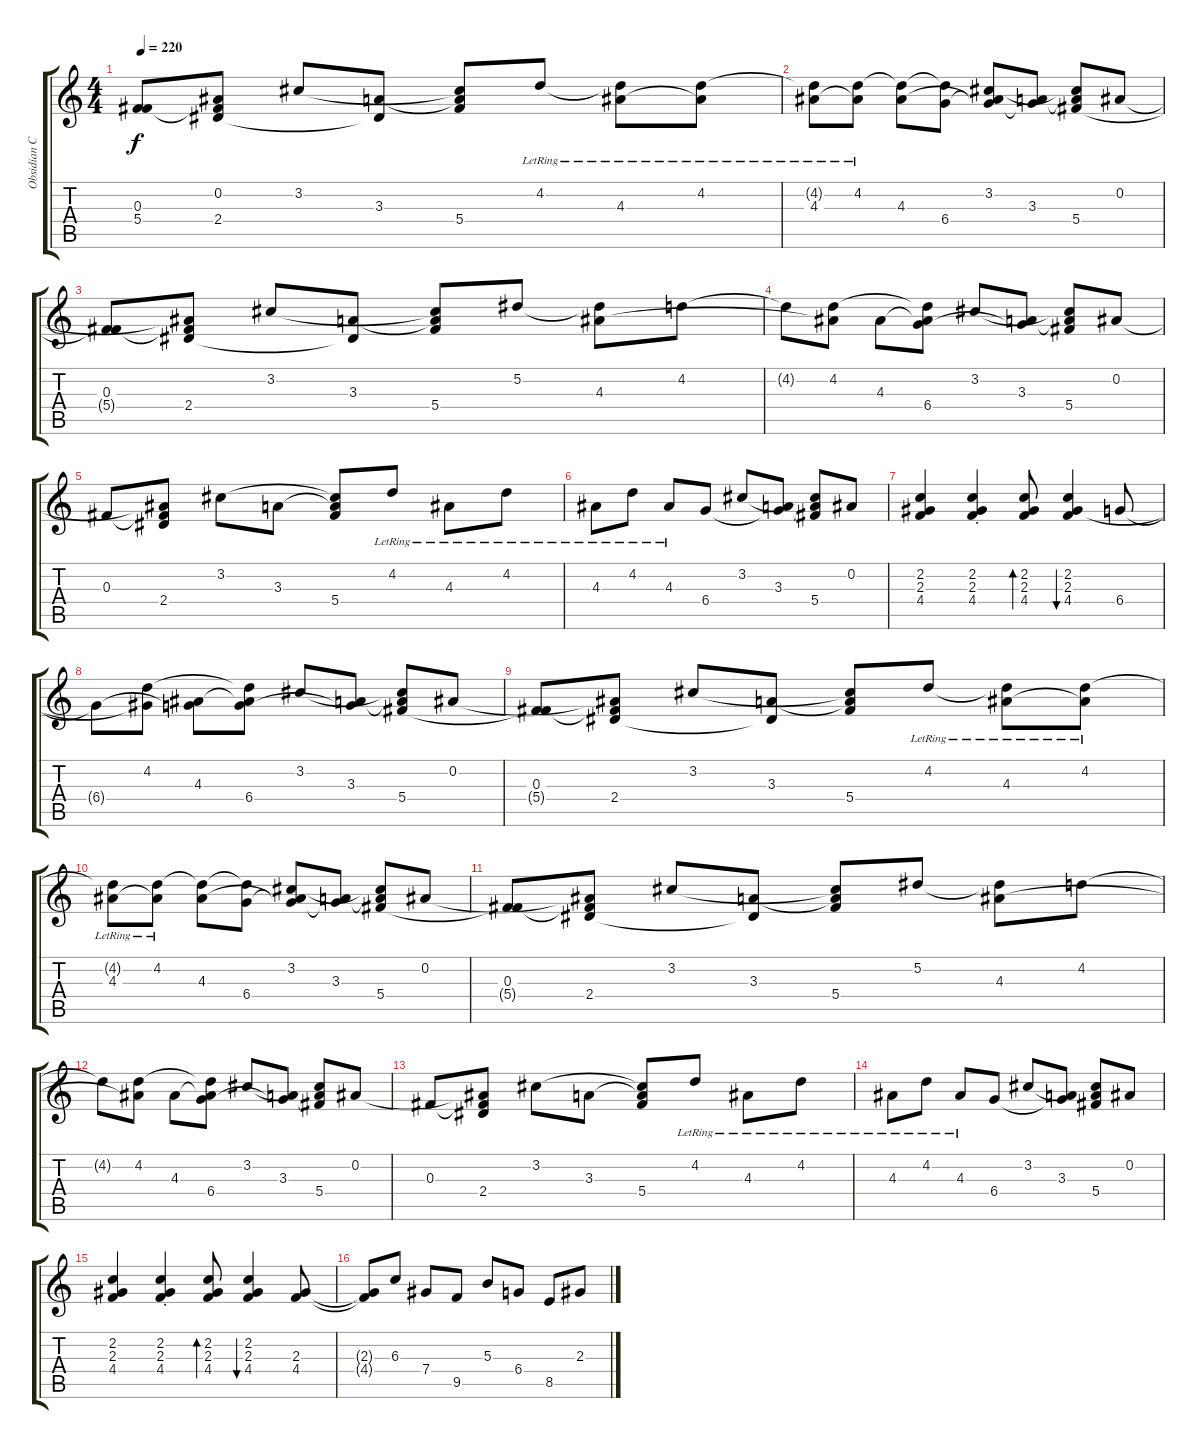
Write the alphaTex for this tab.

\track ("Obsidian C." "Obsidian C") {instrument distortionguitar}
\staff {score tabs}
\tuning (Eb4 Bb3 Gb3 Db3 Ab2 Eb2) {hide}
\ts (4 4)
\tempo 220
\clef g2
\ks c
(0.3 5.4{t}).8{dy f} (0.2{t} 0.3{t} 2.4).8 3.2.8 (3.3 2.4{t}).8 (3.2{t} 3.3{t} 5.4).8 4.2{lr}.8 (4.2{t} 4.3{lr}).8 (4.2{lr} 4.3{t}).8 |
(4.2{t} 4.3{lr}).8 (4.2{lr} 4.3{t}).8 (4.2{t} 4.3).8 (4.2{t} 6.4).8 (3.2 4.3{t} 6.4{t}).8 (3.3 6.4{t}).8 (3.2{t} 3.3{t} 5.4).8 0.2.8 |
(0.3 5.4{t}).8 (0.2{t} 0.3{t} 2.4).8 3.2.8 (3.3 2.4{t}).8 (3.2{t} 3.3{t} 5.4).8 5.2.8 (5.2{t} 4.3).8 4.2.8 |
4.2{t}.8 (4.2 4.3{t}).8 4.3.8 (4.2{t} 4.3{t} 6.4).8 3.2.8 (3.3 6.4{t}).8 (3.2{t} 3.3{t} 5.4).8 0.2.8 |
0.3.8 (0.2{t} 0.3{t} 2.4).8 3.2.8 3.3.8 (3.2{t} 3.3{t} 5.4).8 4.2{lr}.8 4.3{lr}.8 4.2{lr}.8 |
4.3{lr}.8 4.2{lr}.8 4.3{lr}.8 6.4.8 3.2.8 (3.3 6.4{t}).8 (3.2{t} 3.3{t} 5.4).8 0.2.8 |
(2.2 2.3 4.4).4 (2.2{st} 2.3{st} 4.4{st}).4 (2.2 2.3 4.4).8{bd 480} (2.2 2.3 4.4).4{bu 240} 6.4.8 |
6.4{t}.8 (4.2 2.3{t}).8 (4.3 6.4{t}).8 (4.2{t} 4.3{t} 6.4).8 3.2.8 (3.3 6.4{t}).8 (3.2{t} 3.3{t} 5.4).8 0.2.8 |
(0.3 5.4{t}).8 (0.2{t} 0.3{t} 2.4).8 3.2.8 (3.3 2.4{t}).8 (3.2{t} 3.3{t} 5.4).8 4.2{lr}.8 (4.2{t} 4.3{lr}).8 (4.2{lr} 4.3{t}).8 |
(4.2{t} 4.3{lr}).8 (4.2{lr} 4.3{t}).8 (4.2{t} 4.3).8 (4.2{t} 6.4).8 (3.2 4.3{t} 6.4{t}).8 (3.3 6.4{t}).8 (3.2{t} 3.3{t} 5.4).8 0.2.8 |
(0.3 5.4{t}).8 (0.2{t} 0.3{t} 2.4).8 3.2.8 (3.3 2.4{t}).8 (3.2{t} 3.3{t} 5.4).8 5.2.8 (5.2{t} 4.3).8 4.2.8 |
4.2{t}.8 (4.2 4.3{t}).8 4.3.8 (4.2{t} 4.3{t} 6.4).8 3.2.8 (3.3 6.4{t}).8 (3.2{t} 3.3{t} 5.4).8 0.2.8 |
0.3.8 (0.2{t} 0.3{t} 2.4).8 3.2.8 3.3.8 (3.2{t} 3.3{t} 5.4).8 4.2{lr}.8 4.3{lr}.8 4.2{lr}.8 |
4.3{lr}.8 4.2{lr}.8 4.3{lr}.8 6.4.8 3.2.8 (3.3 6.4{t}).8 (3.2{t} 3.3{t} 5.4).8 0.2.8 |
(2.2 2.3 4.4).4 (2.2{st} 2.3{st} 4.4{st}).4 (2.2 2.3 4.4).8{bd 480} (2.2 2.3 4.4).4{bu 240} (2.3 4.4).8 |
(2.3{t} 4.4{t}).8 6.3.8 7.4.8 9.5.8 5.3.8 6.4.8 8.5.8 2.3.8
